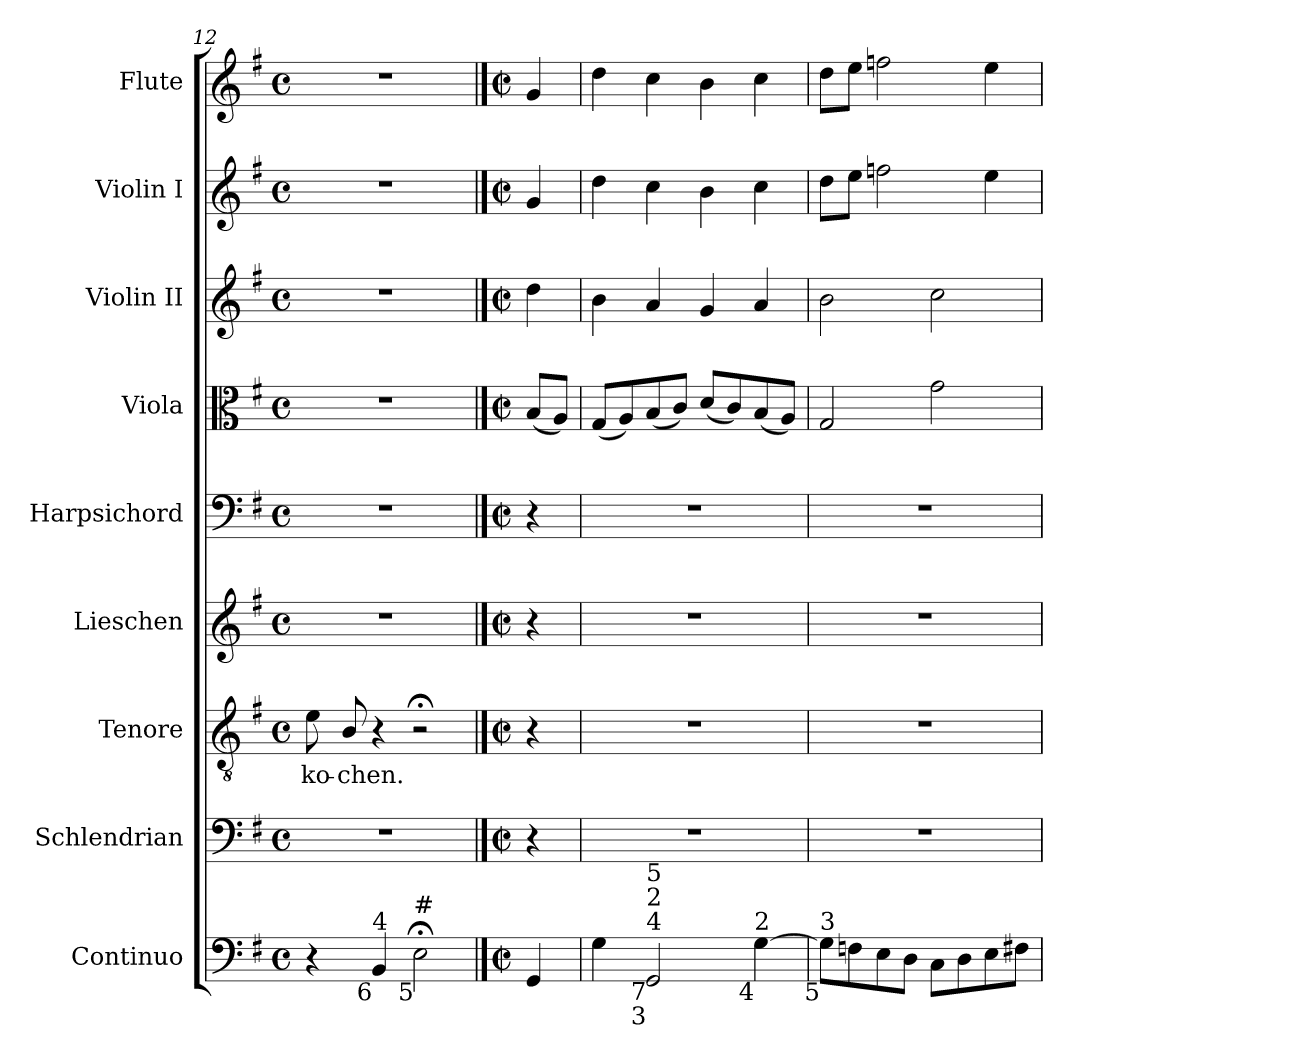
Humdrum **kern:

**kern	**kern	**kern	**text	**kern	**kern	**kern	**kern	**kern	**kern
*part9	*part8	*part7	*part7	*part6	*part5	*part4	*part3	*part2	*part1
*staff9	*staff8	*staff7	*staff7	*staff6	*staff5	*staff4	*staff3	*staff2	*staff1
*I"Continuo	*I"Schlendrian	*I"Tenore	*	*I"Lieschen	*I"Harpsichord	*I"Viola	*I"Violin II	*I"Violin I	*I"Flute
*I'Continuo	*I'Schlendrian	*I'Tenore	*	*I'Lieschen	*	*I'Viola	*	*	*
*clefF4	*clefF4	*clefGv2	*	*clefG2	*clefF4	*clefC3	*clefG2	*clefG2	*clefG2
*	*	*ITrd7c12	*	*	*	*	*	*	*
*k[f#]	*k[f#]	*k[f#]	*	*k[f#]	*k[f#]	*k[f#]	*k[f#]	*k[f#]	*k[f#]
*G:	*G:	*G:	*	*G:	*G:	*G:	*G:	*G:	*G:
*M4/4	*M4/4	*M4/4	*	*M4/4	*M4/4	*M4/4	*M4/4	*M4/4	*M4/4
*met(c)	*met(c)	*met(c)	*	*met(c)	*met(c)	*met(c)	*met(c)	*met(c)	*met(c)
=12	=12	=12	=12	=12	=12	=12	=12	=12	=12
!	!	!	!LO:LY:b:color=#000000	!	!	!	!	!	!
4r	1r	8Ei\	ko-	1r	1r	1r	1r	1r	1r
!	!	!	!LO:LY:b:color=#000000	!	!	!	!	!	!
.	.	8BBi/	-chen.	.	.	.	.	.	.
!LO:TX:b:rj:t=6	!	!	!	!	!	!	!	!	!
!LO:TX:t=4	!	!	!	!	!	!	!	!	!
4BBi/	.	4r	.	.	.	.	.	.	.
!LO:TX:b:rj:t=5	!	!	!	!	!	!	!	!	!
!LO:TX:t=#	!	!	!	!	!	!	!	!	!
2E;i\	.	2r;	.	.	.	.	.	.	.
!!LO:PB:g=z
==	==	==	==	==	==	==	==	==	==
*M2/2	*M2/2	*M2/2	*	*M2/2	*M2/2	*M2/2	*M2/2	*M2/2	*M2/2
*met(c|)	*met(c|)	*met(c|)	*	*met(c|)	*met(c|)	*met(c|)	*met(c|)	*met(c|)	*met(c|)
4GGi/	4r	4r	.	4r	4r	(8Bi/L	4ddi\	4gi/	4gi/
.	.	.	.	.	.	8Ai/J)	.	.	.
=1	=1	=1	=1	=1	=1	=1	=1	=1	=1
4Gi\	1r	1r	.	1r	1r	(8Gi/L	4bi\	4ddi\	4ddi\
.	.	.	.	.	.	8Ai/)	.	.	.
!LO:TX:b:rj:t=7	!	!	!	!	!	!	!	!	!
!LO:TX:t=4	!	!	!	!	!	!	!	!	!
!LO:TX:t=2	!	!	!	!	!	!	!	!	!
!LO:TX:b:rj:t=3	!	!	!	!	!	!	!	!	!
!LO:TX:t=5	!	!	!	!	!	!	!	!	!
2GGi/	.	.	.	.	.	(8Bi/	4ai/	4cci\	4cci\
.	.	.	.	.	.	8ci/J)	.	.	.
.	.	.	.	.	.	(8di/L	4gi/	4bi\	4bi\
.	.	.	.	.	.	8ci/)	.	.	.
!LO:TX:b:rj:t=4	!	!	!	!	!	!	!	!	!
!LO:TX:t=2	!	!	!	!	!	!	!	!	!
[4Gi\	.	.	.	.	.	(8Bi/	4ai/	4cci\	4cci\
.	.	.	.	.	.	8Ai/J)	.	.	.
=2	=2	=2	=2	=2	=2	=2	=2	=2	=2
!LO:TX:b:rj:t=5	!	!	!	!	!	!	!	!	!
!LO:TX:t=3	!	!	!	!	!	!	!	!	!
8Gi\L]	1r	1r	.	1r	1r	2Gi/	2bi\	8ddi\L	8ddi\L
8Fni\	.	.	.	.	.	.	.	8eei\J	8eei\J
8Ei\	.	.	.	.	.	.	.	2ffni\	2ffni\
8Di\J	.	.	.	.	.	.	.	.	.
8Ci\L	.	.	.	.	.	2gi\	2cci\	.	.
8Di\	.	.	.	.	.	.	.	.	.
8Ei\	.	.	.	.	.	.	.	4eei\	4eei\
8F#Xi\J	.	.	.	.	.	.	.	.	.
=	=	=	=	=	=	=	=	=	=
*-	*-	*-	*-	*-	*-	*-	*-	*-	*-
